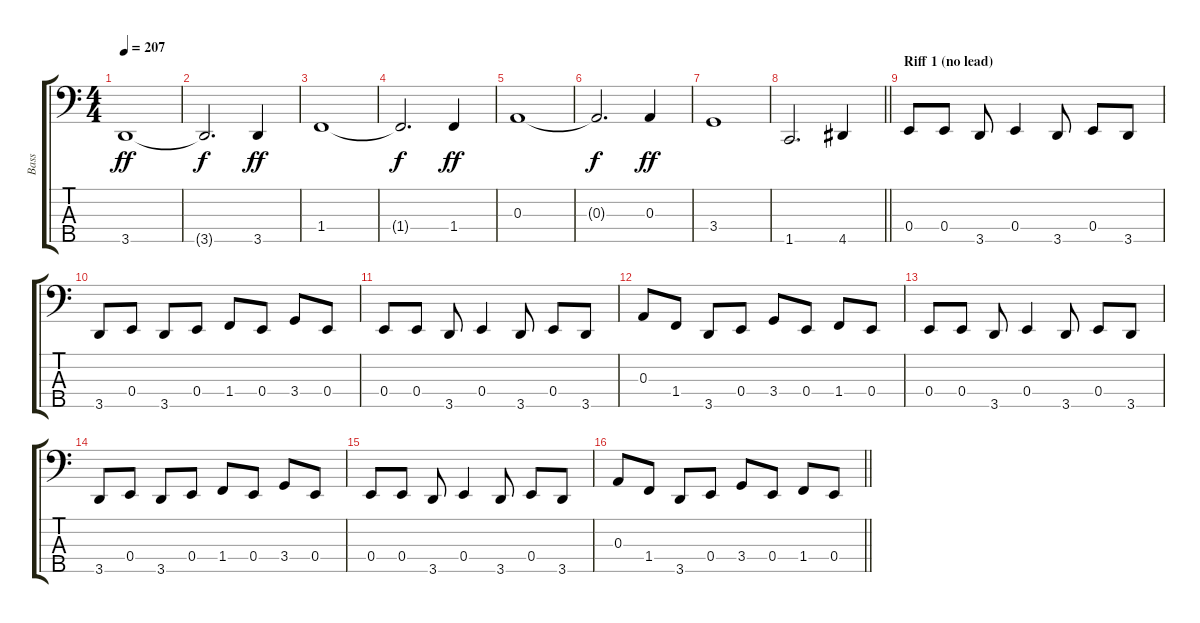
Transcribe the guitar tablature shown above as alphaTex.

\track ("Bass" "Bass") {instrument electricbasspick}
\staff {score tabs}
\tuning (G2 D2 A1 E1 B0) {hide}
\ts (4 4)
\tempo 207
\clef f4
\ks c
3.5.1{dy ff} |
3.5{t}.2{d dy f} 3.5.4{dy ff} |
1.4.1 |
1.4{t}.2{d dy f} 1.4.4{dy ff} |
0.3.1 |
0.3{t}.2{d dy f} 0.3.4{dy ff} |
3.4.1 |
\barLineRight lightlight
1.5.2{d} 4.5.4 |
\section ("" "Riff 1 (no lead)")
0.4.8 0.4.8 3.5.8 0.4.4 3.5.8 0.4.8 3.5.8 |
3.5.8 0.4.8 3.5.8 0.4.8 1.4.8 0.4.8 3.4.8 0.4.8 |
0.4.8 0.4.8 3.5.8 0.4.4 3.5.8 0.4.8 3.5.8 |
0.3.8 1.4.8 3.5.8 0.4.8 3.4.8 0.4.8 1.4.8 0.4.8 |
0.4.8 0.4.8 3.5.8 0.4.4 3.5.8 0.4.8 3.5.8 |
3.5.8 0.4.8 3.5.8 0.4.8 1.4.8 0.4.8 3.4.8 0.4.8 |
0.4.8 0.4.8 3.5.8 0.4.4 3.5.8 0.4.8 3.5.8 |
\barLineRight lightlight
0.3.8 1.4.8 3.5.8 0.4.8 3.4.8 0.4.8 1.4.8 0.4.8
